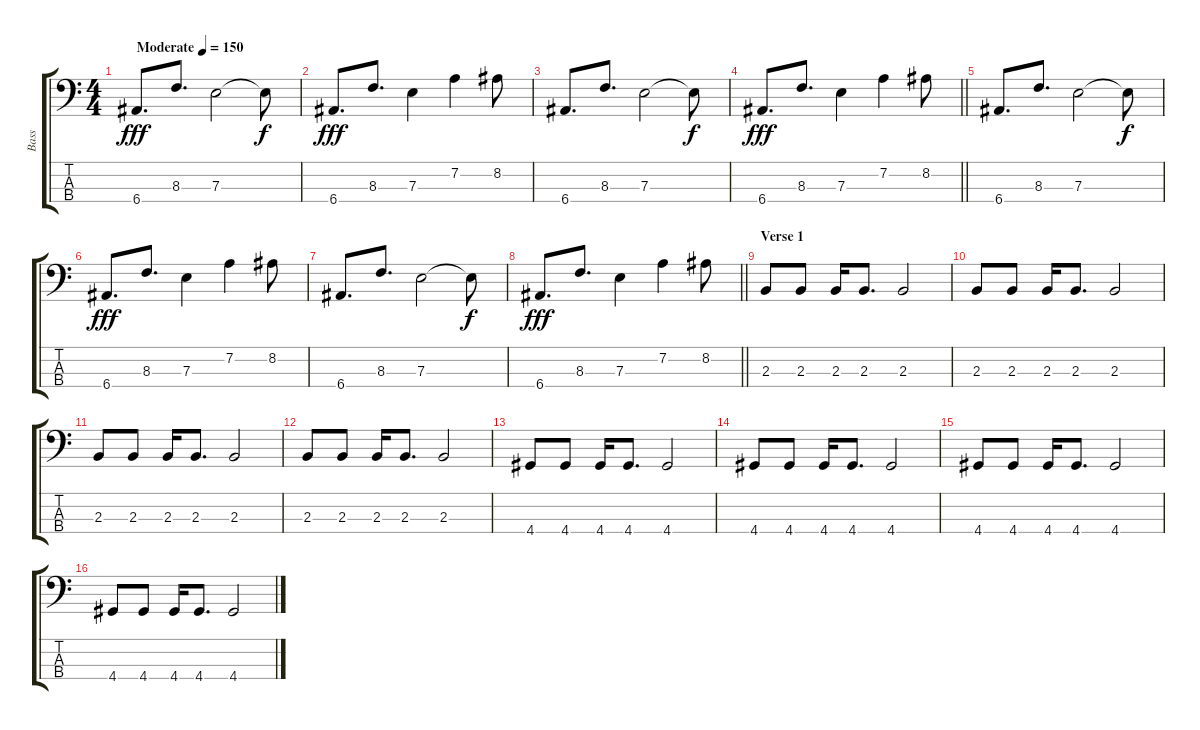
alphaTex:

\track ("Bass" "Bass") {instrument electricbassfinger}
\staff {score tabs}
\tuning (G2 D2 A1 E1) {hide}
\ts (4 4)
\tempo (150 "Moderate")
\clef f4
\ks c
6.4.8{d dy fff instrument electricbassfinger} 8.3.8{d} 7.3.2 7.3{t}.8{dy f} |
6.4.8{d dy fff} 8.3.8{d} 7.3.4 7.2.4 8.2.8 |
6.4.8{d} 8.3.8{d} 7.3.2 7.3{t}.8{dy f} |
\barLineRight lightlight
6.4.8{d dy fff} 8.3.8{d} 7.3.4 7.2.4 8.2.8 |
\section ("" "")
6.4.8{d} 8.3.8{d} 7.3.2 7.3{t}.8{dy f} |
6.4.8{d dy fff} 8.3.8{d} 7.3.4 7.2.4 8.2.8 |
6.4.8{d} 8.3.8{d} 7.3.2 7.3{t}.8{dy f} |
\barLineRight lightlight
6.4.8{d dy fff} 8.3.8{d} 7.3.4 7.2.4 8.2.8 |
\section ("" "Verse 1")
2.3.8 2.3.8 2.3.16 2.3.8{d} 2.3.2 |
2.3.8 2.3.8 2.3.16 2.3.8{d} 2.3.2 |
2.3.8 2.3.8 2.3.16 2.3.8{d} 2.3.2 |
2.3.8 2.3.8 2.3.16 2.3.8{d} 2.3.2 |
4.4.8 4.4.8 4.4.16 4.4.8{d} 4.4.2 |
4.4.8 4.4.8 4.4.16 4.4.8{d} 4.4.2 |
4.4.8 4.4.8 4.4.16 4.4.8{d} 4.4.2 |
4.4.8 4.4.8 4.4.16 4.4.8{d} 4.4.2
